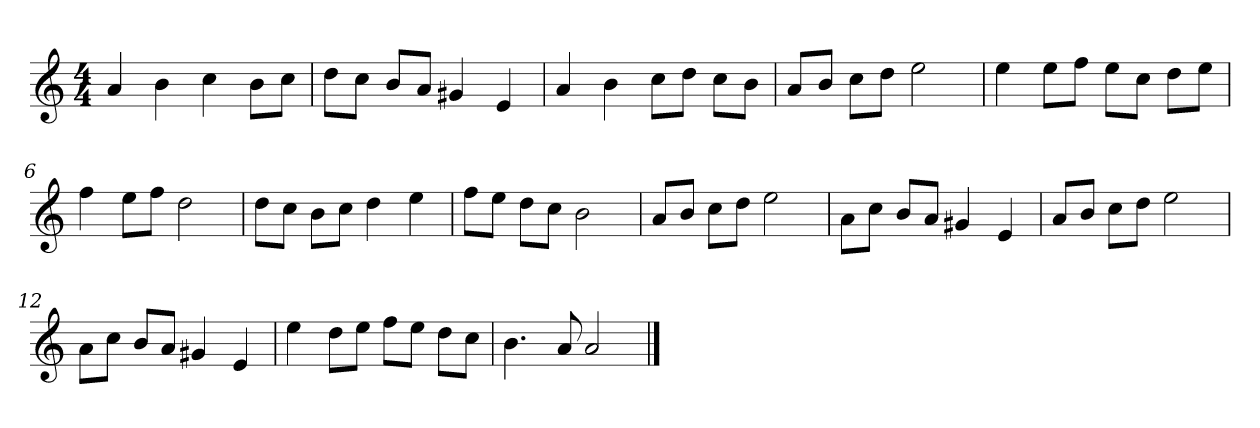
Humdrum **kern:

**kern
*part1
*staff1
*k[]
*M4/4
*MM120
=1
4a
4b
4cc
8bL
8ccJ
=2
8ddL
8ccJ
8bL
8aJ
4g#X
4e
=3
4a
4b
8ccL
8ddJ
8ccL
8bJ
=4
8aL
8bJ
8ccL
8ddJ
2ee
=5
4ee
8eeL
8ffJ
8eeL
8ccJ
8ddL
8eeJ
=6
4ff
8eeL
8ffJ
2dd
=7
8ddL
8ccJ
8bL
8ccJ
4dd
4ee
=8
8ffL
8eeJ
8ddL
8ccJ
2b
=9
8aL
8bJ
8ccL
8ddJ
2ee
=10
8aL
8ccJ
8bL
8aJ
4g#X
4e
=11
8aL
8bJ
8ccL
8ddJ
2ee
=12
8aL
8ccJ
8bL
8aJ
4g#X
4e
=13
4ee
8ddL
8eeJ
8ffL
8eeJ
8ddL
8ccJ
=14
4.b
8a
2a
==
*-
